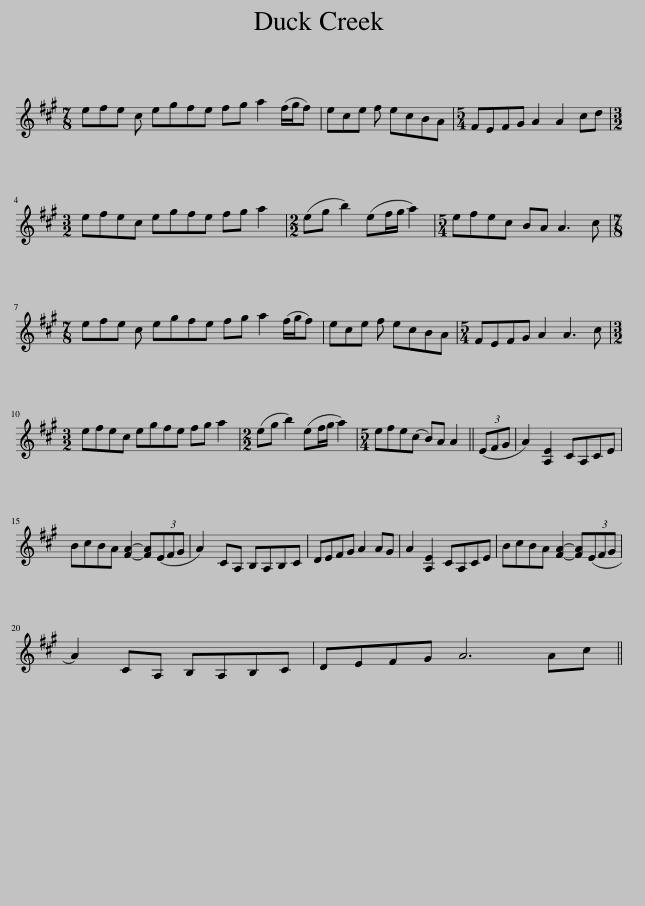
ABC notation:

X:1
L:1/8
M:7/8
I:linebreak $
K:A
V:1 treble
V:1
 efe c egfe fg a2 (f/g/f) | ece f ecBA |[M:5/4] FEFG A2 A2 cd |$[M:3/2] efec egfe fg a2 |[M:2/2] (eg b2) (ef/g/ a2) | %5
[M:5/4] efec BA A3 c |$[M:7/8] efe c egfe fg a2 (f/g/f) | ece f ecBA |[M:5/4] FEFG A2 A3 c |$[M:3/2] efec egfe fg a2 | %10
[M:2/2] (eg b2) (ef/g/ a2) |[M:5/4] efe(c B)A A2 || (3(EFG | A2) [A,E]2 CA,CE |$ BcBA [FA]2- [FA](3(EFG | %15
 A2) CA, B,A,B,C | DEFG A2 AG | A2 [A,E]2 CA,CE | BcBA [FA]2- [FA](3(EFG |$ A2) CA, B,A,B,C | %20
 DEFG A6 Ac || %21
